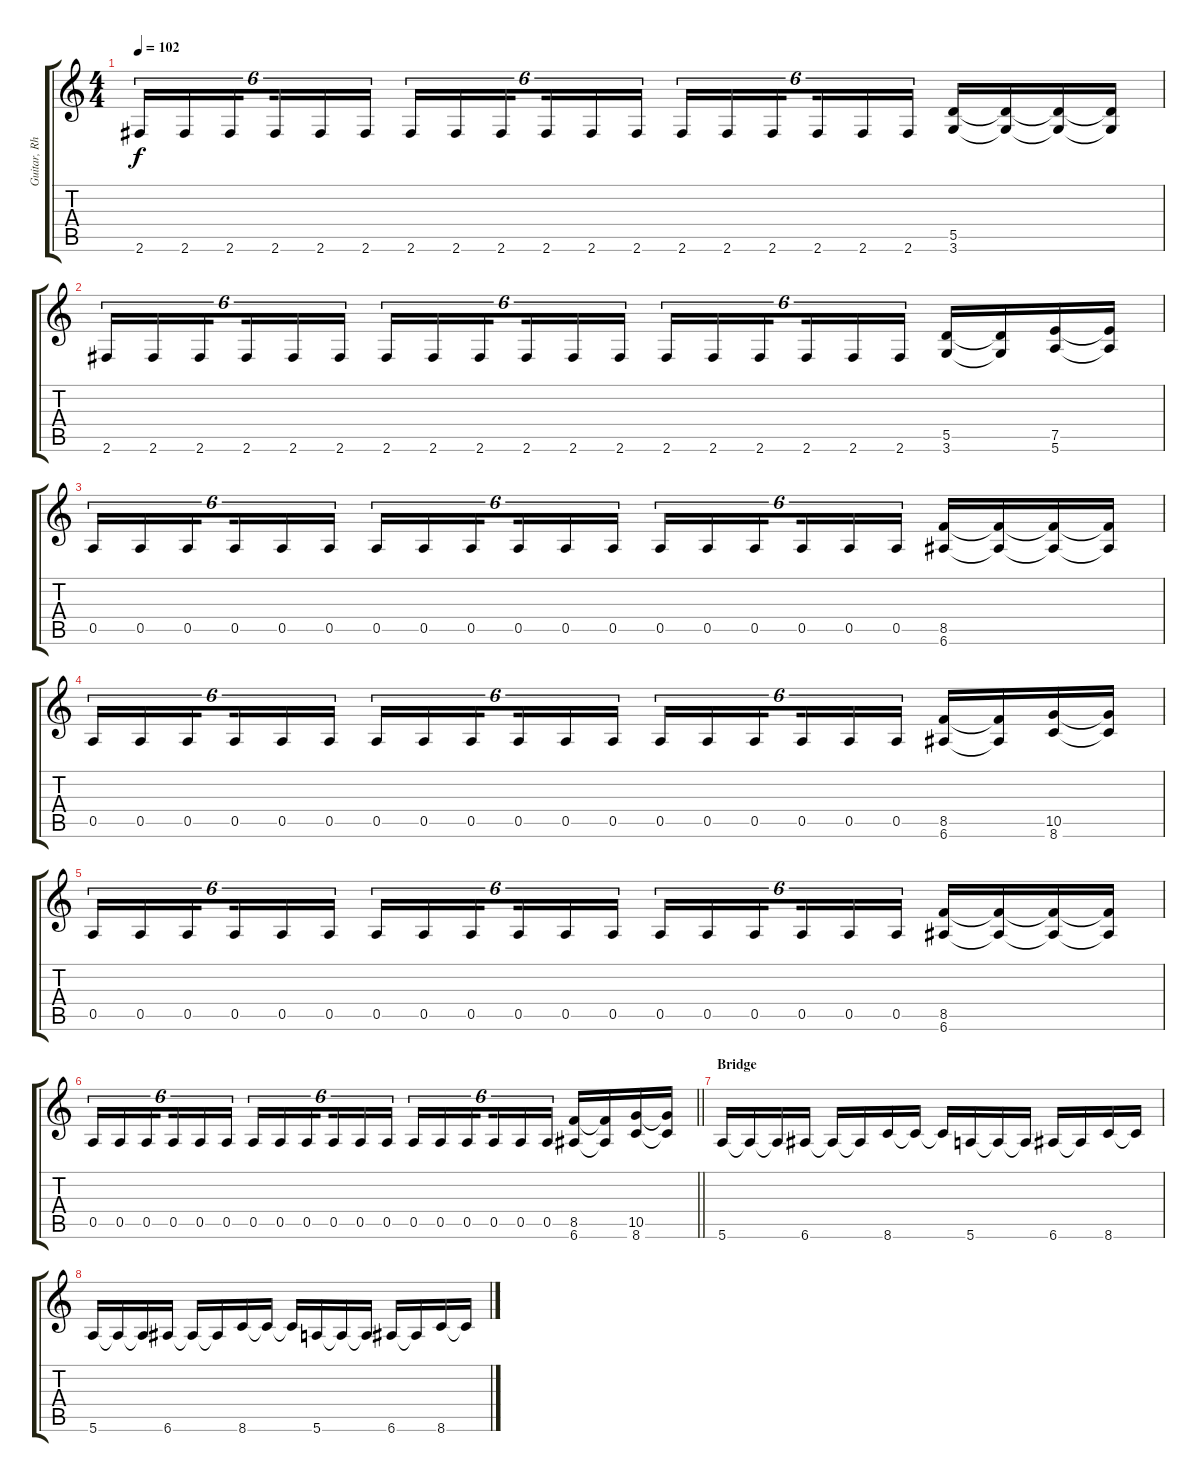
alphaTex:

\track ("Guitar, Rhythm 2" "Guitar, Rh") {instrument acousticguitarsteel}
\staff {score tabs}
\tuning (E4 B3 G3 D3 A2 E2) {hide}
\ts (4 4)
\tempo 102
\clef g2
\ks c
2.6.16{tu (6 4) dy f} 2.6.16{tu (6 4)} 2.6.16{tu (6 4) beam splitsecondary} 2.6.16{tu (6 4)} 2.6.16{tu (6 4)} 2.6.16{tu (6 4)} 2.6.16{tu (6 4)} 2.6.16{tu (6 4)} 2.6.16{tu (6 4) beam splitsecondary} 2.6.16{tu (6 4)} 2.6.16{tu (6 4)} 2.6.16{tu (6 4)} 2.6.16{tu (6 4)} 2.6.16{tu (6 4)} 2.6.16{tu (6 4) beam splitsecondary} 2.6.16{tu (6 4)} 2.6.16{tu (6 4)} 2.6.16{tu (6 4)} (5.5 3.6).16 (5.5{t} 3.6{t}).16 (5.5{t} 3.6{t}).16 (5.5{t} 3.6{t}).16 |
2.6.16{tu (6 4)} 2.6.16{tu (6 4)} 2.6.16{tu (6 4) beam splitsecondary} 2.6.16{tu (6 4)} 2.6.16{tu (6 4)} 2.6.16{tu (6 4)} 2.6.16{tu (6 4)} 2.6.16{tu (6 4)} 2.6.16{tu (6 4) beam splitsecondary} 2.6.16{tu (6 4)} 2.6.16{tu (6 4)} 2.6.16{tu (6 4)} 2.6.16{tu (6 4)} 2.6.16{tu (6 4)} 2.6.16{tu (6 4) beam splitsecondary} 2.6.16{tu (6 4)} 2.6.16{tu (6 4)} 2.6.16{tu (6 4)} (5.5 3.6).16 (5.5{t} 3.6{t}).16 (7.5 5.6).16 (7.5{t} 5.6{t}).16 |
0.5.16{tu (6 4)} 0.5.16{tu (6 4)} 0.5.16{tu (6 4) beam splitsecondary} 0.5.16{tu (6 4)} 0.5.16{tu (6 4)} 0.5.16{tu (6 4)} 0.5.16{tu (6 4)} 0.5.16{tu (6 4)} 0.5.16{tu (6 4) beam splitsecondary} 0.5.16{tu (6 4)} 0.5.16{tu (6 4)} 0.5.16{tu (6 4)} 0.5.16{tu (6 4)} 0.5.16{tu (6 4)} 0.5.16{tu (6 4) beam splitsecondary} 0.5.16{tu (6 4)} 0.5.16{tu (6 4)} 0.5.16{tu (6 4)} (8.5 6.6).16 (8.5{t} 6.6{t}).16 (8.5{t} 6.6{t}).16 (8.5{t} 6.6{t}).16 |
0.5.16{tu (6 4)} 0.5.16{tu (6 4)} 0.5.16{tu (6 4) beam splitsecondary} 0.5.16{tu (6 4)} 0.5.16{tu (6 4)} 0.5.16{tu (6 4)} 0.5.16{tu (6 4)} 0.5.16{tu (6 4)} 0.5.16{tu (6 4) beam splitsecondary} 0.5.16{tu (6 4)} 0.5.16{tu (6 4)} 0.5.16{tu (6 4)} 0.5.16{tu (6 4)} 0.5.16{tu (6 4)} 0.5.16{tu (6 4) beam splitsecondary} 0.5.16{tu (6 4)} 0.5.16{tu (6 4)} 0.5.16{tu (6 4)} (8.5 6.6).16 (8.5{t} 6.6{t}).16 (10.5 8.6).16 (10.5{t} 8.6{t}).16 |
0.5.16{tu (6 4)} 0.5.16{tu (6 4)} 0.5.16{tu (6 4) beam splitsecondary} 0.5.16{tu (6 4)} 0.5.16{tu (6 4)} 0.5.16{tu (6 4)} 0.5.16{tu (6 4)} 0.5.16{tu (6 4)} 0.5.16{tu (6 4) beam splitsecondary} 0.5.16{tu (6 4)} 0.5.16{tu (6 4)} 0.5.16{tu (6 4)} 0.5.16{tu (6 4)} 0.5.16{tu (6 4)} 0.5.16{tu (6 4) beam splitsecondary} 0.5.16{tu (6 4)} 0.5.16{tu (6 4)} 0.5.16{tu (6 4)} (8.5 6.6).16 (8.5{t} 6.6{t}).16 (8.5{t} 6.6{t}).16 (8.5{t} 6.6{t}).16 |
\barLineRight lightlight
0.5.16{tu (6 4)} 0.5.16{tu (6 4)} 0.5.16{tu (6 4) beam splitsecondary} 0.5.16{tu (6 4)} 0.5.16{tu (6 4)} 0.5.16{tu (6 4)} 0.5.16{tu (6 4)} 0.5.16{tu (6 4)} 0.5.16{tu (6 4) beam splitsecondary} 0.5.16{tu (6 4)} 0.5.16{tu (6 4)} 0.5.16{tu (6 4)} 0.5.16{tu (6 4)} 0.5.16{tu (6 4)} 0.5.16{tu (6 4) beam splitsecondary} 0.5.16{tu (6 4)} 0.5.16{tu (6 4)} 0.5.16{tu (6 4)} (8.5 6.6).16 (8.5{t} 6.6{t}).16 (10.5 8.6).16 (10.5{t} 8.6{t}).16 |
\section ("" "Bridge")
5.6.16 5.6{t}.16 5.6{t}.16 6.6.16 6.6{t}.16 6.6{t}.16 8.6.16 8.6{t}.16 8.6{t}.16 5.6.16 5.6{t}.16 5.6{t}.16 6.6.16 6.6{t}.16 8.6.16 8.6{t}.16 |
5.6.16 5.6{t}.16 5.6{t}.16 6.6.16 6.6{t}.16 6.6{t}.16 8.6.16 8.6{t}.16 8.6{t}.16 5.6.16 5.6{t}.16 5.6{t}.16 6.6.16 6.6{t}.16 8.6.16 8.6{t}.16
